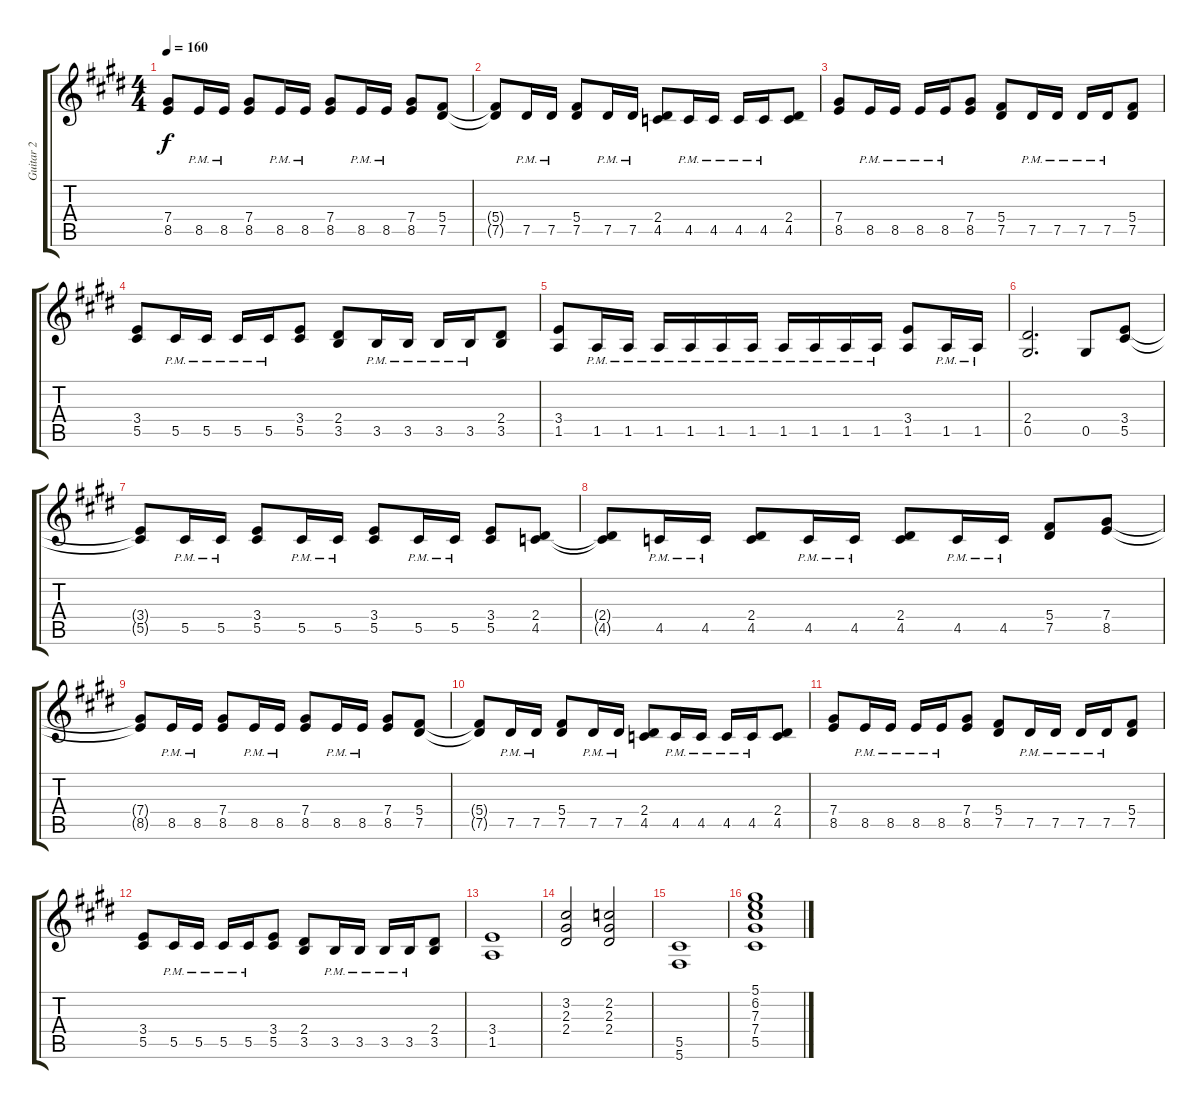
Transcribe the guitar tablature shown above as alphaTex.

\track ("Guitar 2" "Guitar 2") {instrument distortionguitar}
\staff {score tabs}
\tuning (Eb4 Bb3 Gb3 Db3 Ab2 Db2) {hide}
\ts (4 4)
\tempo 160
\clef g2
\ks e
(7.4{t} 8.5{t}).8{dy f} 8.5{pm}.16 8.5{pm}.16 (7.4 8.5).8 8.5{pm}.16 8.5{pm}.16 (7.4 8.5).8 8.5{pm}.16 8.5{pm}.16 (7.4 8.5).8 (5.4 7.5).8 |
(5.4{t} 7.5{t}).8 7.5{pm}.16 7.5{pm}.16 (5.4 7.5).8 7.5{pm}.16 7.5{pm}.16 (2.4 4.5).8 4.5{pm}.16 4.5{pm}.16 4.5{pm}.16 4.5{pm}.16 (2.4 4.5).8 |
(7.4 8.5).8 8.5{pm}.16 8.5{pm}.16 8.5{pm}.16 8.5{pm}.16 (7.4 8.5).8 (5.4 7.5).8 7.5{pm}.16 7.5{pm}.16 7.5{pm}.16 7.5{pm}.16 (5.4 7.5).8 |
(3.4 5.5).8 5.5{pm}.16 5.5{pm}.16 5.5{pm}.16 5.5{pm}.16 (3.4 5.5).8 (2.4 3.5).8 3.5{pm}.16 3.5{pm}.16 3.5{pm}.16 3.5{pm}.16 (2.4 3.5).8 |
(3.4 1.5).8 1.5{pm}.16 1.5{pm}.16 1.5{pm}.16 1.5{pm}.16 1.5{pm}.16 1.5{pm}.16 1.5{pm}.16 1.5{pm}.16 1.5{pm}.16 1.5{pm}.16 (3.4 1.5).8 1.5{pm}.16 1.5{pm}.16 |
(2.4 0.5).2{d} 0.5.8 (3.4 5.5).8 |
(3.4{t} 5.5{t}).8 5.5{pm}.16 5.5{pm}.16 (3.4 5.5).8 5.5{pm}.16 5.5{pm}.16 (3.4 5.5).8 5.5{pm}.16 5.5{pm}.16 (3.4 5.5).8 (2.4 4.5).8 |
(2.4{t} 4.5{t}).8 4.5{pm}.16 4.5{pm}.16 (2.4 4.5).8 4.5{pm}.16 4.5{pm}.16 (2.4 4.5).8 4.5{pm}.16 4.5{pm}.16 (5.4 7.5).8 (7.4 8.5).8 |
(7.4{t} 8.5{t}).8 8.5{pm}.16 8.5{pm}.16 (7.4 8.5).8 8.5{pm}.16 8.5{pm}.16 (7.4 8.5).8 8.5{pm}.16 8.5{pm}.16 (7.4 8.5).8 (5.4 7.5).8 |
(5.4{t} 7.5{t}).8 7.5{pm}.16 7.5{pm}.16 (5.4 7.5).8 7.5{pm}.16 7.5{pm}.16 (2.4 4.5).8 4.5{pm}.16 4.5{pm}.16 4.5{pm}.16 4.5{pm}.16 (2.4 4.5).8 |
(7.4 8.5).8 8.5{pm}.16 8.5{pm}.16 8.5{pm}.16 8.5{pm}.16 (7.4 8.5).8 (5.4 7.5).8 7.5{pm}.16 7.5{pm}.16 7.5{pm}.16 7.5{pm}.16 (5.4 7.5).8 |
(3.4 5.5).8 5.5{pm}.16 5.5{pm}.16 5.5{pm}.16 5.5{pm}.16 (3.4 5.5).8 (2.4 3.5).8 3.5{pm}.16 3.5{pm}.16 3.5{pm}.16 3.5{pm}.16 (2.4 3.5).8 |
(3.4 1.5).1 |
(3.2 2.3 2.4).2 (2.2 2.3 2.4).2 |
(5.5 5.6).1 |
(5.1 6.2 7.3 7.4 5.5).1
